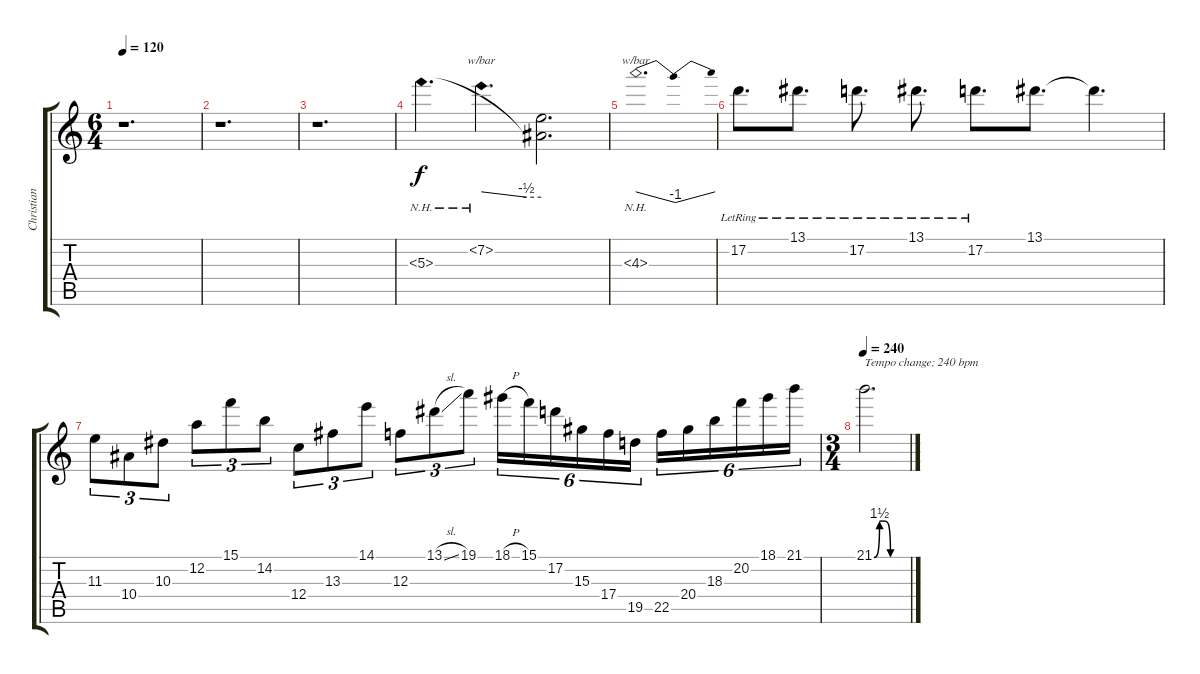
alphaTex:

\track ("Christian Muenzner - lead guitar" "Christian ") {instrument distortionguitar}
\staff {score tabs}
\tuning (D4 A3 F3 C3 G2 D2) {hide}
\ts (6 4)
\tempo 120
\clef g2
\ks c
r.1{d dy f} |
r.1{d} |
r.1{d} |
5.3{nh}.4{d} 7.2{nh}.4{d tbe (custom default 0 0 45 -2 60 -2)} (7.2{t} 5.3{t}).2{d} |
4.3{nh}.1{d tbe (dip default 0 0 30 -4 60 0)} |
17.2{lr}.8{d} 13.1{lr}.8{d} 17.2{lr}.8{d} 13.1{lr}.8{d} 17.2{lr}.8{d} 13.1.8{d} 13.1{t}.4{d} |
11.3.8{tu (3 2)} 10.4.8{tu (3 2)} 10.3.8{tu (3 2)} 12.2.8{tu (3 2)} 15.1.8{tu (3 2)} 14.2.8{tu (3 2)} 12.4.8{tu (3 2)} 13.3.8{tu (3 2)} 14.1.8{tu (3 2)} 12.3.8{tu (3 2)} 13.1{sl}.8{tu (3 2)} 19.1.8{tu (3 2)} 18.1{h}.16{tu (6 4)} 15.1.16{tu (6 4)} 17.2.16{tu (6 4)} 15.3.16{tu (6 4)} 17.4.16{tu (6 4)} 19.5.16{tu (6 4) beam splitsecondary} 22.5.16{tu (6 4)} 20.4.16{tu (6 4)} 18.3.16{tu (6 4)} 20.2.16{tu (6 4)} 18.1.16{tu (6 4)} 21.1.16{tu (6 4)} |
\ts (3 4)
\tempo 240
21.1{be (custom 0 0 10 6 20 6 30 0 60 0)}.2{d txt "Tempo change; 240 bpm"}
